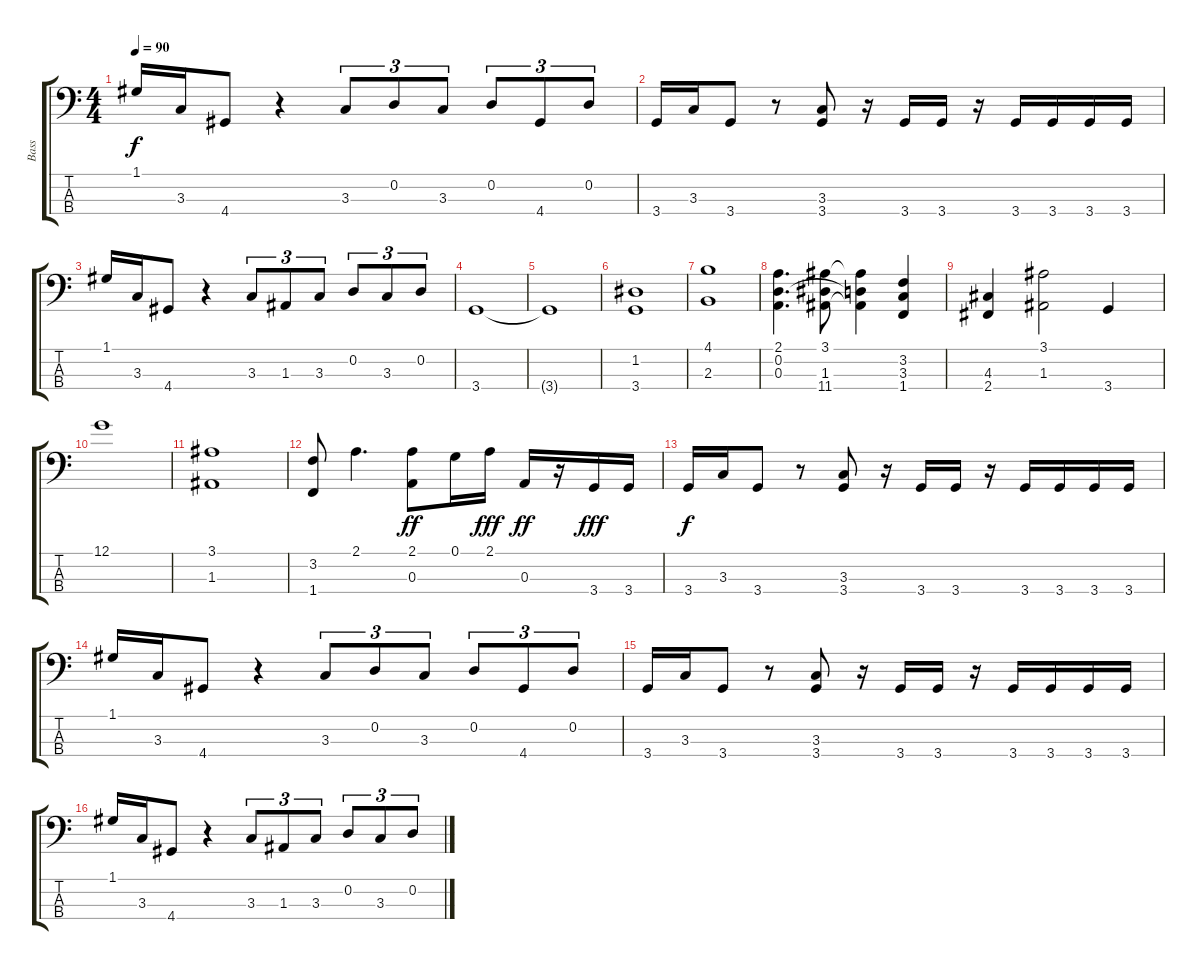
\track ("Bass" "Bass") {instrument electricbassfinger}
\staff {score tabs}
\tuning (G2 D2 A1 E1) {hide}
\ts (4 4)
\tempo 90
\clef f4
\ks c
1.1.16{dy f} 3.3.16 4.4.8 r.4 3.3.8{tu (3 2)} 0.2.8{tu (3 2)} 3.3.8{tu (3 2)} 0.2.8{tu (3 2)} 4.4.8{tu (3 2)} 0.2.8{tu (3 2)} |
3.4.16 3.3.16 3.4.8 r.8 (3.3 3.4).8 r.16 3.4.16 3.4.16 r.16 3.4.16 3.4.16 3.4.16 3.4.16 |
1.1.16 3.3.16 4.4.8 r.4 3.3.8{tu (3 2)} 1.3.8{tu (3 2)} 3.3.8{tu (3 2)} 0.2.8{tu (3 2)} 3.3.8{tu (3 2)} 0.2.8{tu (3 2)} |
3.4.1 |
3.4{t}.1 |
(1.2 3.4).1 |
(4.1 2.3).1 |
(2.1 0.2 0.3).4{d} (3.1 1.3 11.4).8 (3.1{t} 0.2{t} 1.3{t}).4 (3.2 3.3 1.4).4 |
(4.3 2.4).4 (3.1 1.3).2 3.4.4 |
12.1.1 |
(3.1 1.3).1 |
(3.2 1.4).8 2.1.4{d} (2.1 0.3).8{dy ff} 0.1.16 2.1.16{dy fff} 0.3.16{dy ff} r.16 3.4.16{dy fff} 3.4.16 |
3.4.16{dy f} 3.3.16 3.4.8 r.8 (3.3 3.4).8 r.16 3.4.16 3.4.16 r.16 3.4.16 3.4.16 3.4.16 3.4.16 |
1.1.16 3.3.16 4.4.8 r.4 3.3.8{tu (3 2)} 0.2.8{tu (3 2)} 3.3.8{tu (3 2)} 0.2.8{tu (3 2)} 4.4.8{tu (3 2)} 0.2.8{tu (3 2)} |
3.4.16 3.3.16 3.4.8 r.8 (3.3 3.4).8 r.16 3.4.16 3.4.16 r.16 3.4.16 3.4.16 3.4.16 3.4.16 |
1.1.16 3.3.16 4.4.8 r.4 3.3.8{tu (3 2)} 1.3.8{tu (3 2)} 3.3.8{tu (3 2)} 0.2.8{tu (3 2)} 3.3.8{tu (3 2)} 0.2.8{tu (3 2)}
